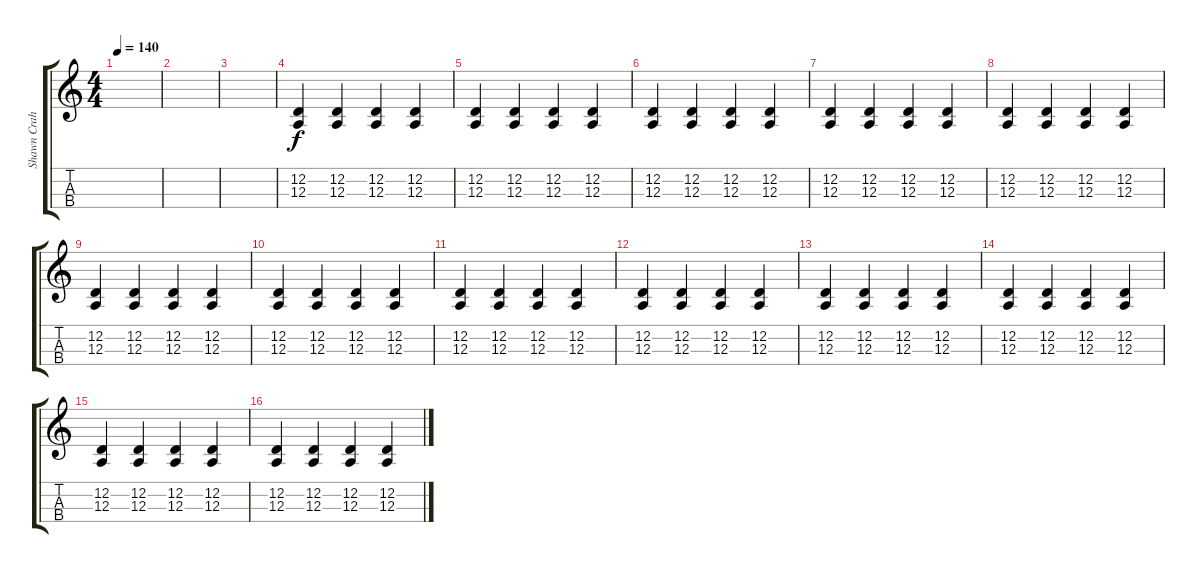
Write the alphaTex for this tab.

\track ("Shawn Crahan" "Shawn Crah") {instrument melodictom}
\staff {score tabs}
\tuning (G3 D3 A2 E2) {hide}
\ts (4 4)
\tempo 140
\clef g2
\ks c
|
|
|
(12.2 12.3).4 (12.2 12.3).4 (12.2 12.3).4 (12.2 12.3).4 |
(12.2 12.3).4 (12.2 12.3).4 (12.2 12.3).4 (12.2 12.3).4 |
(12.2 12.3).4 (12.2 12.3).4 (12.2 12.3).4 (12.2 12.3).4 |
(12.2 12.3).4 (12.2 12.3).4 (12.2 12.3).4 (12.2 12.3).4 |
(12.2 12.3).4 (12.2 12.3).4 (12.2 12.3).4 (12.2 12.3).4 |
(12.2 12.3).4 (12.2 12.3).4 (12.2 12.3).4 (12.2 12.3).4 |
(12.2 12.3).4 (12.2 12.3).4 (12.2 12.3).4 (12.2 12.3).4 |
(12.2 12.3).4 (12.2 12.3).4 (12.2 12.3).4 (12.2 12.3).4 |
(12.2 12.3).4 (12.2 12.3).4 (12.2 12.3).4 (12.2 12.3).4 |
(12.2 12.3).4 (12.2 12.3).4 (12.2 12.3).4 (12.2 12.3).4 |
(12.2 12.3).4 (12.2 12.3).4 (12.2 12.3).4 (12.2 12.3).4 |
(12.2 12.3).4 (12.2 12.3).4 (12.2 12.3).4 (12.2 12.3).4 |
(12.2 12.3).4 (12.2 12.3).4 (12.2 12.3).4 (12.2 12.3).4
